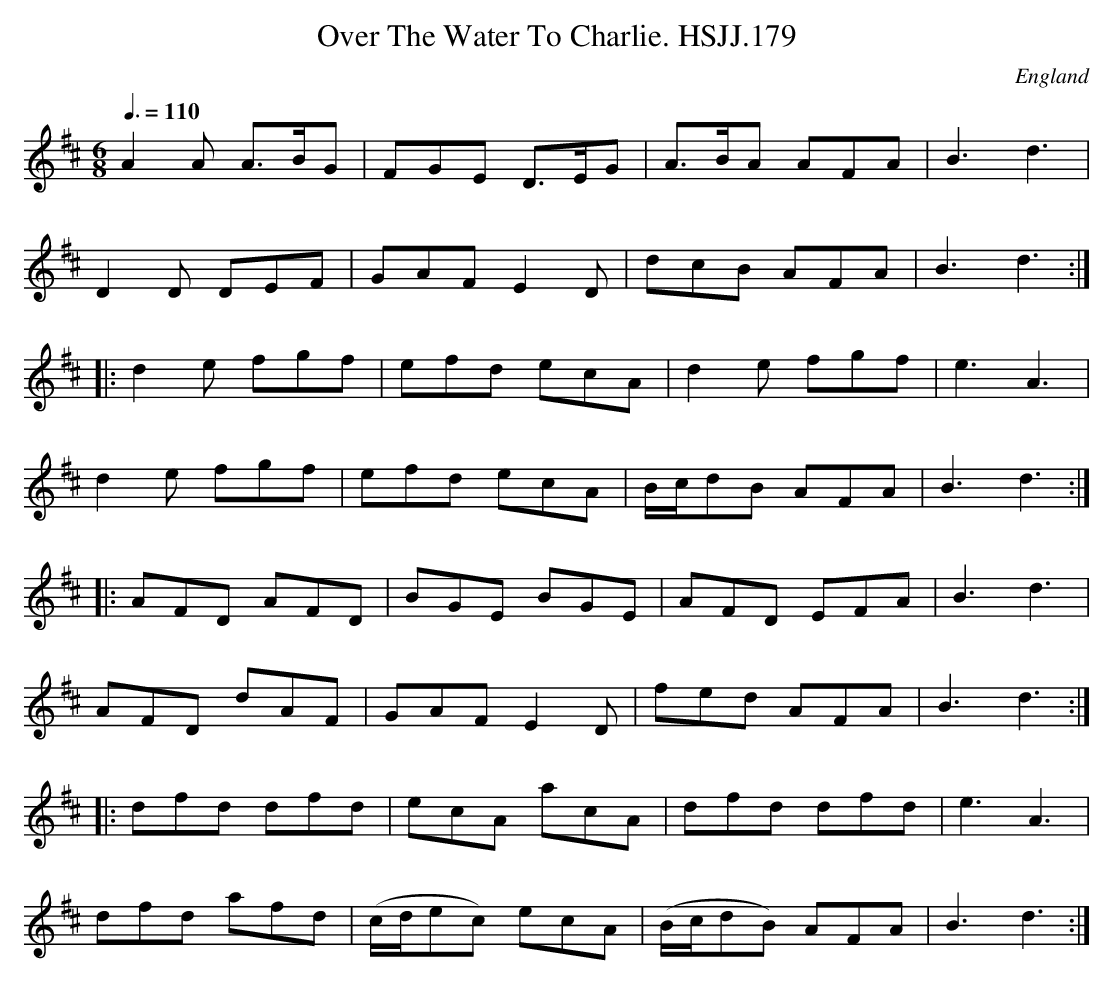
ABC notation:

X:1
T:Over The Water To Charlie. HSJJ.179
L:1/8
M:6/8
O:England
Q:3/8=110
K:D
A2A A>BG|FGE D>EG|A>BA AFA|B3d3|!
D2D DEF|GAFE2D|dcB AFA|B3d3:|!
|:d2e fgf|efd ecA|d2e fgf|e3A3|!
d2e fgf|efd ecA|B/c/dB AFA|B3d3:|!
|:AFD AFD|BGE BGE|AFD EFA|B3d3|!
AFD dAF|GAFE2D|fed AFA|B3d3:|!
|:dfd dfd|ecA acA|dfd dfd|e3A3|!
dfd afd|(c/d/ec) ecA|(B/c/dB) AFA|B3d3:|
